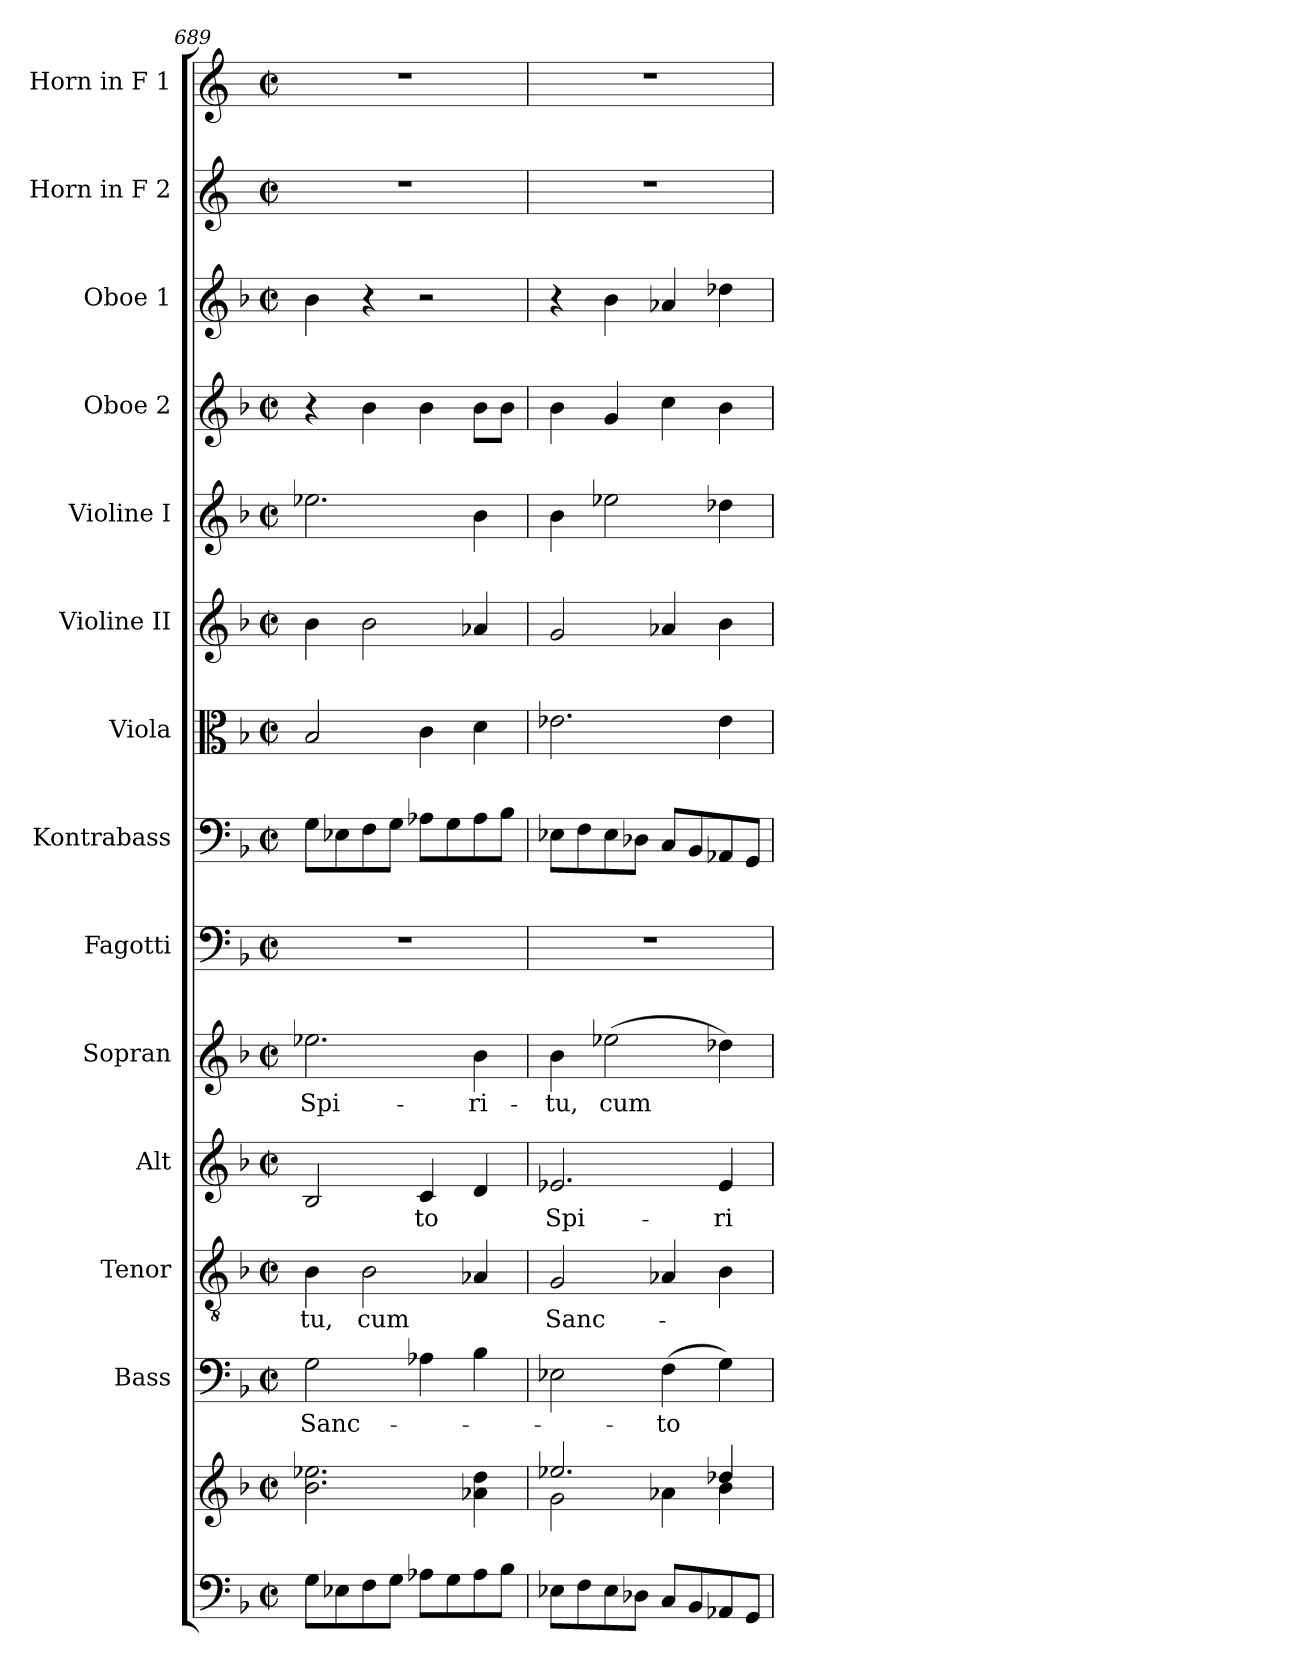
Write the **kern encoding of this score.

**kern	**kern	**kern	**text	**kern	**text	**kern	**text	**kern	**text	**kern	**kern	**kern	**kern	**kern	**kern	**kern	**kern	**kern
*part14	*part14	*part13	*part13	*part12	*part12	*part11	*part11	*part10	*part10	*part9	*part8	*part7	*part6	*part5	*part4	*part3	*part2	*part1
*staff15	*staff14	*staff13	*staff13	*staff12	*staff12	*staff11	*staff11	*staff10	*staff10	*staff9	*staff8	*staff7	*staff6	*staff5	*staff4	*staff3	*staff2	*staff1
*	*	*I"Bass	*	*I"Tenor	*	*I"Alt	*	*I"Sopran	*	*I"Fagotti	*I"Kontrabass	*I"Viola	*I"Violine II	*I"Violine I	*I"Oboe 2	*I"Oboe 1	*I"Horn in F 2	*I"Horn in F 1
*	*	*I'B.	*	*I'T.	*	*I'A.	*	*I'S.	*	*I'Fg.	*I'Kb.	*I'Vla.	*I'Vl. II	*I'Vl. I	*I'Ob. 2	*I'Ob. 1	*	*
*clefF4	*clefG2	*clefF4	*	*clefGv2	*	*clefG2	*	*clefG2	*	*clefF4	*clefF4	*clefC3	*clefG2	*clefG2	*clefG2	*clefG2	*clefG2	*clefG2
*	*	*	*	*	*	*	*	*	*	*	*ITrd7c12	*	*	*	*	*	*ITrd4c7	*ITrd4c7
*k[b-]	*k[b-]	*k[b-]	*	*k[b-]	*	*k[b-]	*	*k[b-]	*	*k[b-]	*k[b-]	*k[b-]	*k[b-]	*k[b-]	*k[b-]	*k[b-]	*k[b-]	*k[b-]
*F:	*F:	*F:	*	*F:	*	*F:	*	*F:	*	*F:	*F:	*F:	*F:	*F:	*F:	*F:	*F:	*F:
*M2/2	*M2/2	*M2/2	*	*M2/2	*	*M2/2	*	*M2/2	*	*M2/2	*M2/2	*M2/2	*M2/2	*M2/2	*M2/2	*M2/2	*M2/2	*M2/2
*met(c|)	*met(c|)	*met(c|)	*	*met(c|)	*	*met(c|)	*	*met(c|)	*	*met(c|)	*met(c|)	*met(c|)	*met(c|)	*met(c|)	*met(c|)	*met(c|)	*met(c|)	*met(c|)
=689	=689	=689	=689	=689	=689	=689	=689	=689	=689	=689	=689	=689	=689	=689	=689	=689	=689	=689
!	!	!	!LO:LY:b	!	!LO:LY:b	!	!	!	!LO:LY:b	!	!	!	!	!	!	!	!	!
8G\L	2.b-\ 2.ee-X\	2G\	Sanc-	4B-\	-tu,	2B-/	.	2.ee-X\	Spi-	1r	8GG\L	2B-/	4b-\	2.ee-X\	4r	4b-\	1r	1r
8E-X\	.	.	.	.	.	.	.	.	.	.	8EE-X\	.	.	.	.	.	.	.
!	!	!	!	!	!LO:LY:b	!	!	!	!	!	!	!	!	!	!	!	!	!
8F\	.	.	.	2B-\	cum	.	.	.	.	.	8FF\	.	2b-\	.	4b-\	4r	.	.
8G\J	.	.	.	.	.	.	.	.	.	.	8GG\J	.	.	.	.	.	.	.
!	!	!	!	!	!	!	!LO:LY:b	!	!	!	!	!	!	!	!	!	!	!
8A-X\L	.	4A-X\	.	.	.	4c/	-to	.	.	.	8AA-X\L	4c\	.	.	4b-\	2r	.	.
8G\	.	.	.	.	.	.	.	.	.	.	8GG\	.	.	.	.	.	.	.
!	!	!	!	!	!	!	!	!	!LO:LY:b	!	!	!	!	!	!	!	!	!
8A-\	4a-X\ 4dd\	4B-\	.	4A-X/	.	4d/	.	4b-\	-ri-	.	8AA-\	4d\	4a-X/	4b-\	8b-\L	.	.	.
8B-\J	.	.	.	.	.	.	.	.	.	.	8BB-\J	.	.	.	8b-\J	.	.	.
=690	=690	=690	=690	=690	=690	=690	=690	=690	=690	=690	=690	=690	=690	=690	=690	=690	=690	=690
*	*^	*	*	*	*	*	*	*	*	*	*	*	*	*	*	*	*	*
!	!	!	!	!	!	!LO:LY:b	!	!LO:LY:b	!	!LO:LY:b	!	!	!	!	!	!	!	!	!
8E-X\L	2.ee-X/	2g\	2E-X\	.	2G/	Sanc-	2.e-X/	Spi-	4b-\	-tu,	1r	8EE-X\L	2.e-X\	2g/	4b-\	4b-\	4r	1r	1r
8F\	.	.	.	.	.	.	.	.	.	.	.	8FF\	.	.	.	.	.	.	.
!	!	!	!	!	!	!	!	!	!	!LO:LY:b	!	!	!	!	!	!	!	!	!
8E-\	.	.	.	.	.	.	.	.	(>2ee-X\	cum	.	8EE-\	.	.	2ee-X\	4g/	4b-\	.	.
8D-X\J	.	.	.	.	.	.	.	.	.	.	.	8DD-X\J	.	.	.	.	.	.	.
!	!	!	!	!LO:LY:b	!	!	!	!	!	!	!	!	!	!	!	!	!	!	!
8C/L	.	4a-X\	(>4F\	-to	4A-X/	.	.	.	.	.	.	8CC/L	.	4a-X/	.	4cc\	4a-X/	.	.
8BB-/	.	.	.	.	.	.	.	.	.	.	.	8BBB-/	.	.	.	.	.	.	.
!	!	!	!	!	!	!	!	!LO:LY:b	!	!	!	!	!	!	!	!	!	!	!
8AA-X/	4dd-X/	4b-\	4G\)	.	4B-\	.	4e-/	-ri-	4dd-X\)	.	.	8AAA-X/	4e-\	4b-\	4dd-X\	4b-\	4dd-X\	.	.
8GG/J	.	.	.	.	.	.	.	.	.	.	.	8GGG/J	.	.	.	.	.	.	.
*	*v	*v	*	*	*	*	*	*	*	*	*	*	*	*	*	*	*	*	*
=	=	=	=	=	=	=	=	=	=	=	=	=	=	=	=	=	=	=
*-	*-	*-	*-	*-	*-	*-	*-	*-	*-	*-	*-	*-	*-	*-	*-	*-	*-	*-
